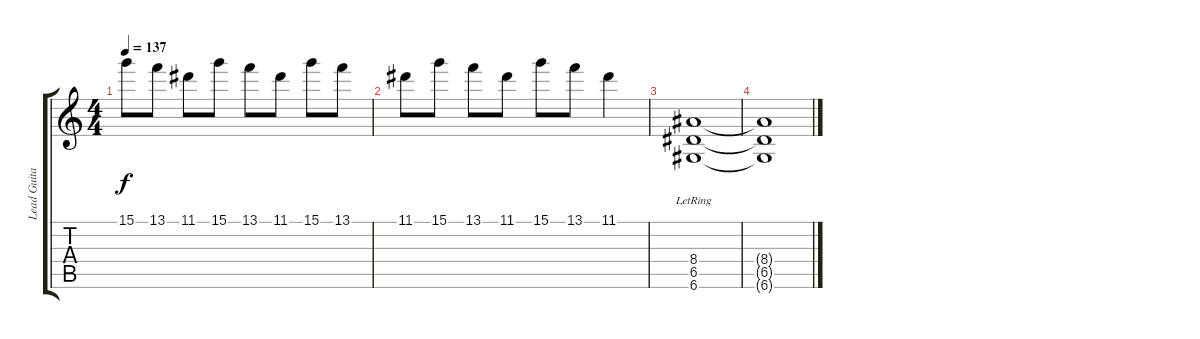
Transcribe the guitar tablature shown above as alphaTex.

\track ("Lead Guitar" "Lead Guita") {instrument distortionguitar}
\staff {score tabs}
\tuning (E4 B3 G3 D3 A2 D2) {hide}
\ts (4 4)
\tempo 137
\clef g2
\ks c
15.1.8{dy f} 13.1.8 11.1.8 15.1.8 13.1.8 11.1.8 15.1.8 13.1.8 |
11.1.8 15.1.8 13.1.8 11.1.8 15.1.8 13.1.8 11.1.4 |
(8.4{lr} 6.5{lr} 6.6{lr}).1{volume 0} |
(8.4{t} 6.5{t} 6.6{t}).1
